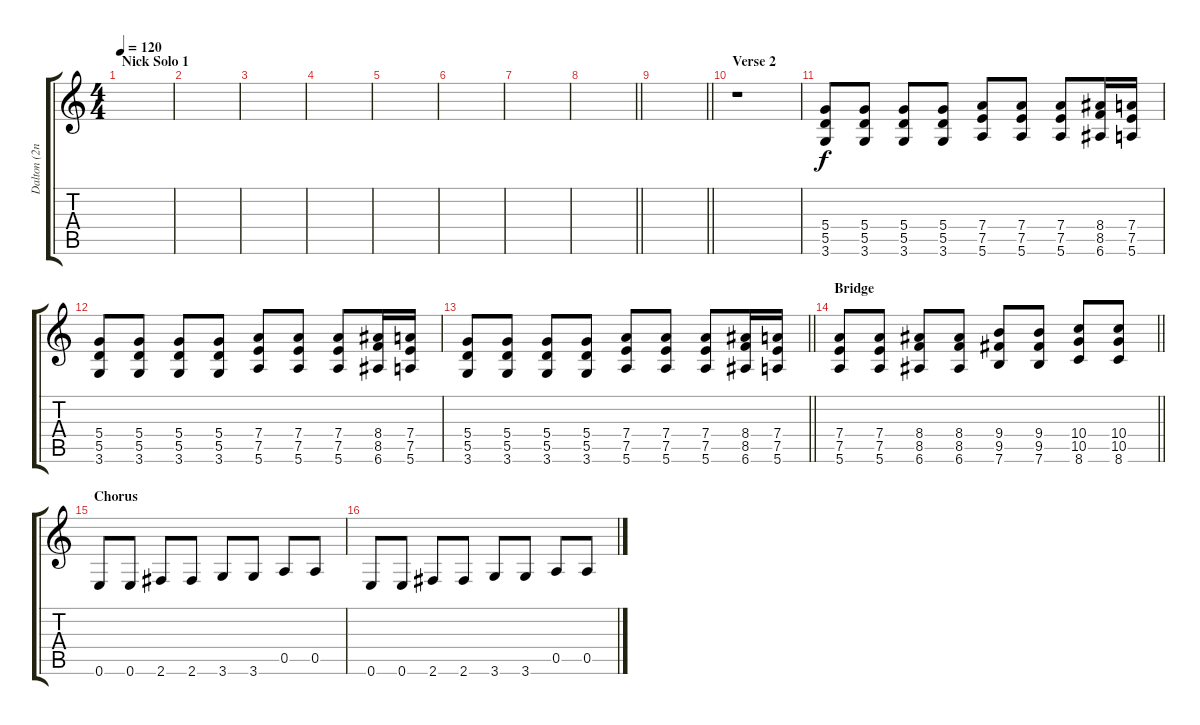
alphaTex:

\track ("Dalton (2nd Lead)" "Dalton (2n") {instrument distortionguitar}
\staff {score tabs}
\tuning (E4 B3 G3 D3 A2 E2) {hide}
\ts (4 4)
\section ("" "Nick Solo 1")
\tempo 120
\clef g2
\ks c
|
|
|
|
|
|
|
\barLineRight lightlight
|
\barLineRight lightlight
|
\section ("" "Verse 2")
r.1 |
(5.4 5.5 3.6).8 (5.4 5.5 3.6).8 (5.4 5.5 3.6).8 (5.4 5.5 3.6).8 (7.4 7.5 5.6).8 (7.4 7.5 5.6).8 (7.4 7.5 5.6).8 (8.4 8.5 6.6).16 (7.4 7.5 5.6).16 |
(5.4 5.5 3.6).8 (5.4 5.5 3.6).8 (5.4 5.5 3.6).8 (5.4 5.5 3.6).8 (7.4 7.5 5.6).8 (7.4 7.5 5.6).8 (7.4 7.5 5.6).8 (8.4 8.5 6.6).16 (7.4 7.5 5.6).16 |
\barLineRight lightlight
(5.4 5.5 3.6).8 (5.4 5.5 3.6).8 (5.4 5.5 3.6).8 (5.4 5.5 3.6).8 (7.4 7.5 5.6).8 (7.4 7.5 5.6).8 (7.4 7.5 5.6).8 (8.4 8.5 6.6).16 (7.4 7.5 5.6).16 |
\section ("" "Bridge")
\barLineRight lightlight
(7.4 7.5 5.6).8 (7.4 7.5 5.6).8 (8.4 8.5 6.6).8 (8.4 8.5 6.6).8 (9.4 9.5 7.6).8 (9.4 9.5 7.6).8 (10.4 10.5 8.6).8 (10.4 10.5 8.6).8 |
\section ("" "Chorus")
0.6.8 0.6.8 2.6.8 2.6.8 3.6.8 3.6.8 0.5.8 0.5.8 |
0.6.8 0.6.8 2.6.8 2.6.8 3.6.8 3.6.8 0.5.8 0.5.8
